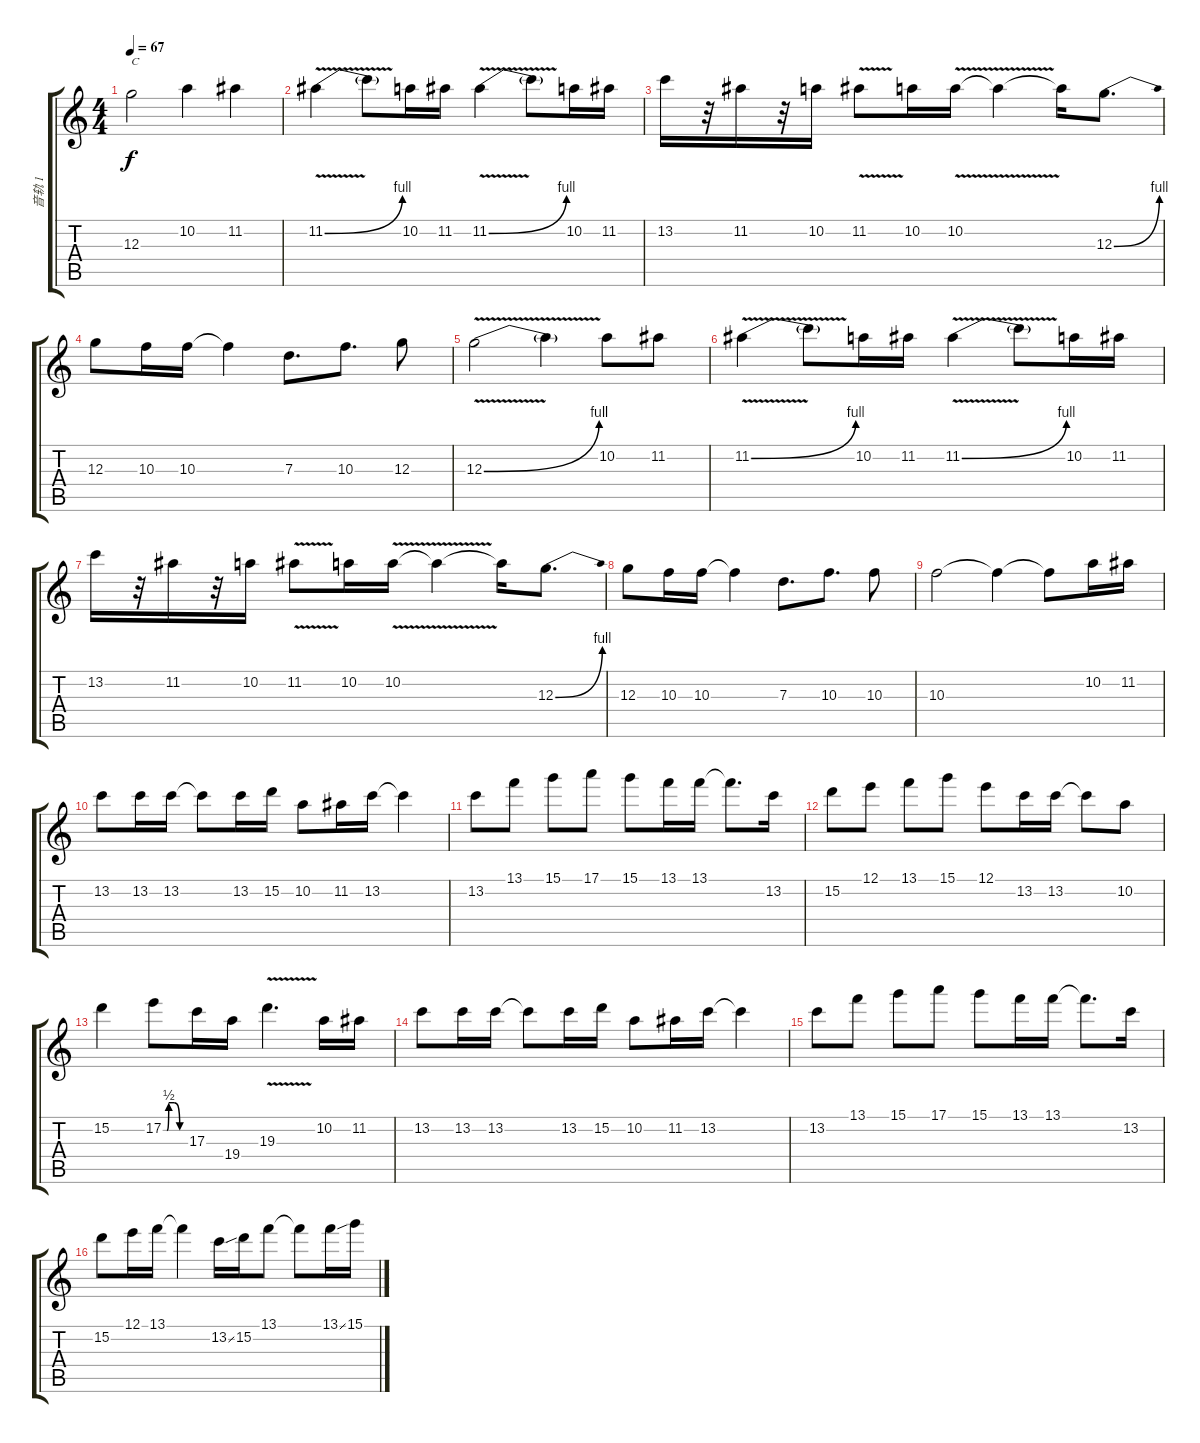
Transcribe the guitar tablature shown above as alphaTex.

\track ("音轨 1" "音轨 1") {instrument overdrivenguitar}
\staff {score tabs}
\tuning (E4 B3 G3 D3 A2 E2) {hide}
\ts (4 4)
\tempo 67
\clef g2
\ks c
12.3{t}.2{txt "C" dy f} 10.2.4{instrument overdrivenguitar} 11.2.4 |
11.2{be (bend 0 0 60 4) v}.4 11.2{t}.8 10.2.16 11.2.16 11.2{be (bend 0 0 60 4) v}.4 11.2{t}.8 10.2.16 11.2.16 |
13.2.16 r.32 11.2.16 r.32 10.2.16 11.2{v}.8 10.2.16 10.2{v}.16 10.2{t}.4 10.2{t}.16 12.3{be (bend 0 0 60 4)}.8{d} |
12.3.8 10.3.16 10.3.16 10.3{t}.4 7.3.8{d} 10.3.8{d} 12.3.8 |
12.3{be (bend 0 0 60 4) v}.2 12.3{t}.4 10.2.8 11.2.8 |
11.2{be (bend 0 0 60 4) v}.4 11.2{t}.8 10.2.16 11.2.16 11.2{be (bend 0 0 60 4) v}.4 11.2{t}.8 10.2.16 11.2.16 |
13.2.16 r.32 11.2.16 r.32 10.2.16 11.2{v}.8 10.2.16 10.2{v}.16 10.2{t}.4 10.2{t}.16 12.3{be (bend 0 0 60 4)}.8{d} |
12.3.8 10.3.16 10.3.16 10.3{t}.4 7.3.8{d} 10.3.8{d} 10.3.8 |
10.3.2 10.3{t}.4 10.3{t}.8 10.2.16{instrument electricguitarclean} 11.2.16 |
13.2.8 13.2.16 13.2.16 13.2{t}.8 13.2.16 15.2.16 10.2.8 11.2.16 13.2.16 13.2{t}.4 |
13.2.8 13.1.8 15.1.8 17.1.8 15.1.8 13.1.16 13.1.16 13.1{t}.8{d} 13.2.16 |
15.2.8 12.1.8 13.1.8 15.1.8 12.1.8 13.2.16 13.2.16 13.2{t}.8 10.2.8 |
15.2.4 17.2{be (custom 0 0 10 0 15 2 30 2 45 0 60 0)}.8 17.3.16 19.4.16 19.3{v}.4{d} 10.2.16 11.2.16 |
13.2.8 13.2.16 13.2.16 13.2{t}.8 13.2.16 15.2.16 10.2.8 11.2.16 13.2.16 13.2{t}.4 |
13.2.8 13.1.8 15.1.8 17.1.8 15.1.8 13.1.16 13.1.16 13.1{t}.8{d} 13.2.16 |
15.2.8 12.1.16 13.1.16 13.1{t}.4 13.2{ss}.16 15.2.16 13.1.8 13.1{t}.8 13.1{ss}.16 15.1.16
